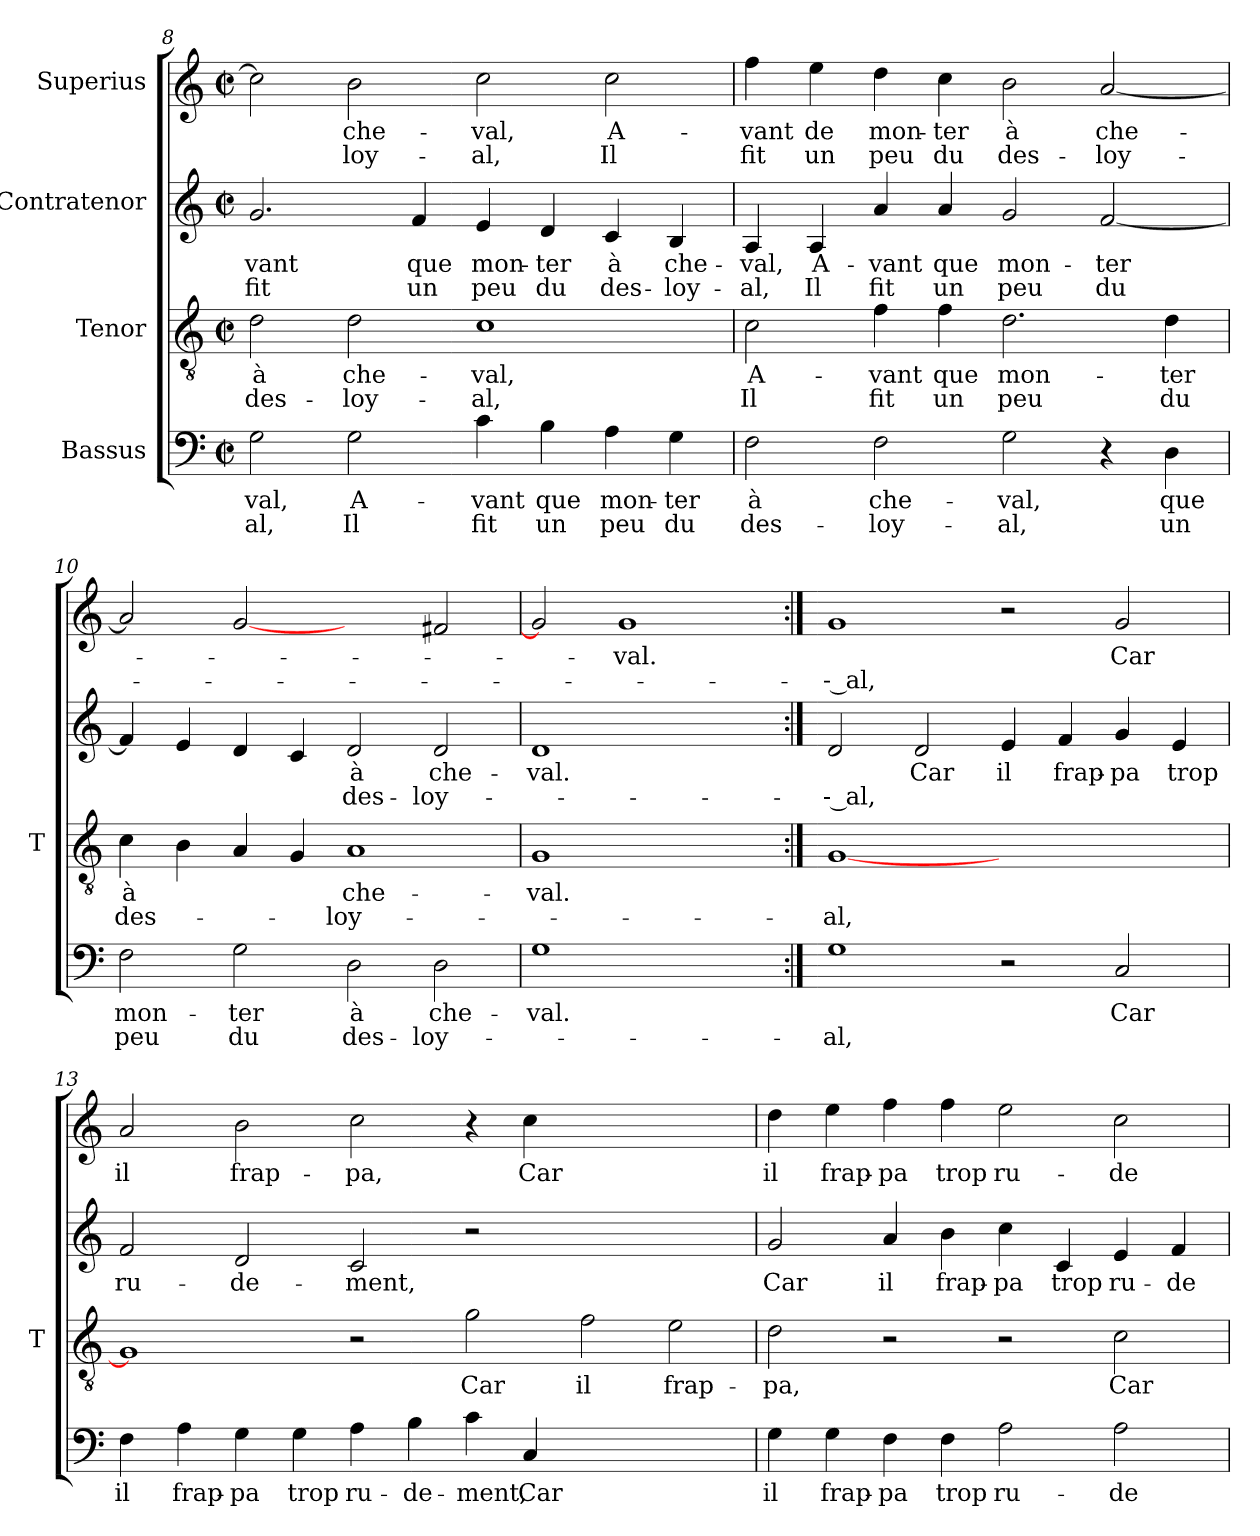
**kern	**text	**text	**kern	**text	**text	**kern	**text	**text	**kern	**text	**text
*part4	*part4	*part4	*part3	*part3	*part3	*part2	*part2	*part2	*part1	*part1	*part1
*staff4	*staff4	*staff4	*staff3	*staff3	*staff3	*staff2	*staff2	*staff2	*staff1	*staff1	*staff1
*I"Bassus	*	*	*I"Tenor	*	*	*I"Contratenor	*	*	*I"Superius	*	*
*	*	*	*I'T	*	*	*	*	*	*	*	*
*clefF4	*	*	*clefGv2	*	*	*clefG2	*	*	*clefG2	*	*
*k[]	*	*	*k[]	*	*	*k[]	*	*	*k[]	*	*
*C:	*	*	*C:	*	*	*C:	*	*	*C:	*	*
*M2/2	*	*	*M2/2	*	*	*M2/2	*	*	*M2/2	*	*
*met(c|)	*	*	*met(c|)	*	*	*met(c|)	*	*	*met(c|)	*	*
=8	=8	=8	=8	=8	=8	=8	=8	=8	=8	=8	=8
2G	-val,	-al,	2d	-à	des-	2.g	-vant	-fit	2cc]	.	.
2G	A-	-Il	2d	che-	loy-	.	.	.	2b	che-	loy-
.	.	.	.	.	.	4f	-que	-un	.	.	.
4c	-vant	-fit	1c	-val,	-al,	4e	mon-	-peu	2cc	-val,	-al,
4B	-que	-un	.	.	.	4d	-ter	-du	.	.	.
4A	mon-	-peu	.	.	.	4c	-à	des-	2cc	A-	-Il
4G	-ter	-du	.	.	.	4B	che-	loy-	.	.	.
!!LO:PB:g=z
=9	=9	=9	=9	=9	=9	=9	=9	=9	=9	=9	=9
2F	-à	des-	2c	A-	-Il	4A	-val,	-al,	4ff	-vant	-fit
.	.	.	.	.	.	4A	A-	-Il	4ee	-de	-un
2F	che-	loy-	4f	-vant	-fit	4a	-vant	-fit	4dd	mon-	-peu
.	.	.	4f	-que	-un	4a	-que	-un	4cc	-ter	-du
2G	-val,	-al,	2.d	mon-	-peu	2g	mon-	-peu	2b	-à	des-
4r	.	.	.	.	.	[2f	-ter	-du	[2a	che-	loy-
4D	-que	-un	4d	-ter	-du	.	.	.	.	.	.
=10	=10	=10	=10	=10	=10	=10	=10	=10	=10	=10	=10
2F	mon-	-peu	4c	-à	des-	4f]	.	.	2a]	.	.
.	.	.	4B	.	.	4e	.	.	.	.	.
2G	-ter	-du	4A	.	.	4d	.	.	[2g	.	.
.	.	.	4G	.	.	4c	.	.	.	.	.
2D	-à	des-	1A	che-	loy-	2d	-à	des-	2ryy	.	.
2D	che-	loy-	.	.	.	2d	che-	loy-	2f#X	.	.
=11	=11	=11	=11	=11	=11	=11	=11	=11	=11	=11	=11
1G	-val.	.	1G	-val.	.	1d	-val.	.	2g]	.	.
.	.	.	.	.	.	.	.	.	1g	-val.	.
2ryy	.	.	2ryy	.	.	2ryy	.	.	.	.	.
=12:|!	=12:|!	=12:|!	=12:|!	=12:|!	=12:|!	=12:|!	=12:|!	=12:|!	=12:|!	=12:|!	=12:|!
1G	.	-al,	[1G	.	-al,	2d	.	-- al,	1g	.	-- al,
.	.	.	.	.	.	2d	-Car	.	.	.	.
2r	.	.	1ryy	.	.	4e	-il	.	2r	.	.
.	.	.	.	.	.	4f	frap-	.	.	.	.
2C	-Car	.	.	.	.	4g	-pa	.	2g	-Car	.
.	.	.	.	.	.	4e	-trop	.	.	.	.
=13	=13	=13	=13	=13	=13	=13	=13	=13	=13	=13	=13
4F	-il	.	1G]	.	.	2f	ru-	.	2a	-il	.
4A	frap-	.	.	.	.	.	.	.	.	.	.
4G	-pa	.	.	.	.	2d	de-	.	2b	frap-	.
4G	-trop	.	.	.	.	.	.	.	.	.	.
4A	ru-	.	2r	.	.	2c	-ment,	.	2cc	-pa,	.
4B	de-	.	.	.	.	.	.	.	.	.	.
4c	-ment,	.	2g	-Car	.	2r	.	.	4r	.	.
4C	-Car	.	.	.	.	.	.	.	4cc	-Car	.
1ryy	.	.	2f	-il	.	1ryy	.	.	1ryy	.	.
.	.	.	2e	frap-	.	.	.	.	.	.	.
=14	=14	=14	=14	=14	=14	=14	=14	=14	=14	=14	=14
4G	-il	.	2d	-pa,	.	2g	-Car	.	4dd	-il	.
4G	frap-	.	.	.	.	.	.	.	4ee	frap-	.
4F	-pa	.	2r	.	.	4a	-il	.	4ff	-pa	.
4F	-trop	.	.	.	.	4b	frap-	.	4ff	-trop	.
2A	ru-	.	2r	.	.	4cc	-pa	.	2ee	ru-	.
.	.	.	.	.	.	4c	-trop	.	.	.	.
2A	de-	.	2c	-Car	.	4e	ru-	.	2cc	de-	.
.	.	.	.	.	.	4f	de-	.	.	.	.
=	=	=	=	=	=	=	=	=	=	=	=
*-	*-	*-	*-	*-	*-	*-	*-	*-	*-	*-	*-
